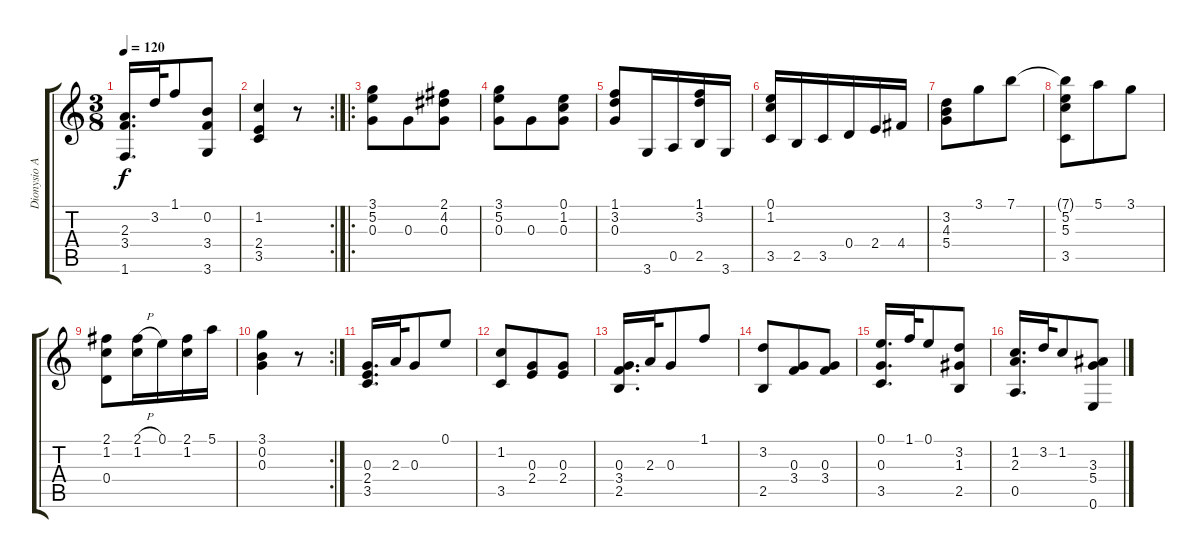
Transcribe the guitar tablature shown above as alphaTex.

\track ("Dionysio Aguado" "Dionysio A") {instrument acousticguitarnylon}
\staff {score tabs}
\tuning (E4 B3 G3 D3 A2 E2) {hide}
\ts (3 8)
\tempo 120
\clef g2
\ks c
(2.3 3.4 1.6).16{d dy f} 3.2.32 1.1.8 (0.2 3.4 3.6).8 |
\rc 2
(1.2 2.4 3.5).4 r.8 |
\ro
(3.1 5.2 0.3).8 0.3.8 (2.1 4.2 0.3).8 |
(3.1 5.2 0.3).8 0.3.8 (0.1 1.2 0.3).8 |
(1.1 3.2 0.3).8 3.6.16 0.5.16 (1.1 3.2 2.5).16 3.6.16 |
(0.1 1.2 3.5).16 2.5.16 3.5.16 0.4.16 2.4.16 4.4.16 |
(3.2 4.3 5.4).8 3.1.8 7.1.8 |
(7.1{t} 5.2 5.3 3.5).8 5.1.8 3.1.8 |
(2.1 1.2 0.4).8 (2.1{h} 1.2).16 0.1.16 (2.1 1.2).16 5.1.16 |
\rc 2
(3.1 0.2 0.3).4 r.8 |
(0.3 2.4 3.5).16{d} 2.3.32 0.3.8 0.1.8 |
(1.2 3.5).8 (0.3 2.4).8 (0.3 2.4).8 |
(0.3 3.4 2.5).16{d} 2.3.32 0.3.8 1.1.8 |
(3.2 2.5).8 (0.3 3.4).8 (0.3 3.4).8 |
(0.1 0.3 3.5).16{d} 1.1.32 0.1.8 (3.2 1.3 2.5).8 |
(1.2 2.3 0.5).16{d} 3.2.32 1.2.8 (3.3 5.4 0.6).8
